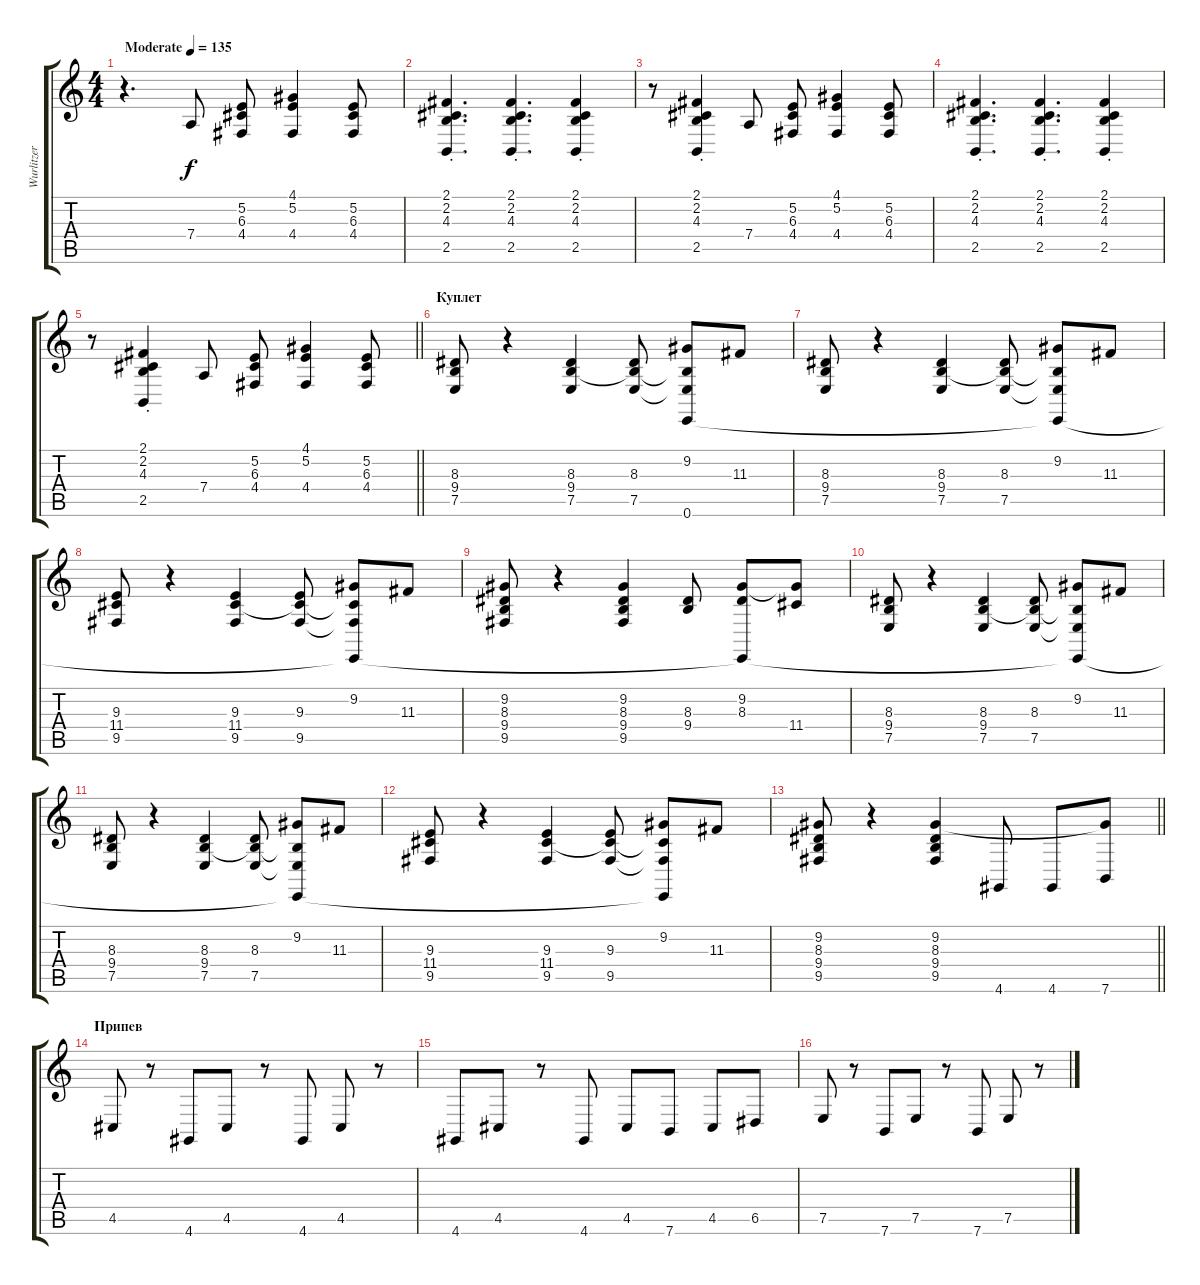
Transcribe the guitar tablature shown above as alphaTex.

\track ("Wurlitzer" "Wurlitzer") {instrument electricpiano2}
\staff {score tabs}
\tuning (E4 B3 G3 D3 A2 E2) {hide}
\ts (4 4)
\tempo (135 "Moderate")
\clef g2
\ks c
r.4{d dy f instrument electricpiano2} 7.4.8 (5.2 6.3 4.4).8 (4.1 5.2 4.4).4 (5.2 6.3 4.4).8 |
(2.1{st} 2.2{st} 4.3{st} 2.5{st}).4{d} (2.1{st} 2.2{st} 4.3{st} 2.5{st}).4{d} (2.1{st} 2.2{st} 4.3{st} 2.5{st}).4 |
r.8 (2.1{st} 2.2{st} 4.3{st} 2.5{st}).4 7.4.8 (5.2 6.3 4.4).8 (4.1 5.2 4.4).4 (5.2 6.3 4.4).8 |
(2.1{st} 2.2{st} 4.3{st} 2.5{st}).4{d} (2.1{st} 2.2{st} 4.3{st} 2.5{st}).4{d} (2.1{st} 2.2{st} 4.3{st} 2.5{st}).4 |
\barLineRight lightlight
r.8 (2.1{st} 2.2{st} 4.3{st} 2.5{st}).4 7.4.8 (5.2 6.3 4.4).8 (4.1 5.2 4.4).4 (5.2 6.3 4.4).8 |
\section ("" "Куплет")
(8.3 9.4 7.5).8 r.4 (8.3 9.4 7.5).4 (8.3 9.4{t} 7.5).8 (9.2 9.4{t} 7.5{t} 0.6).8 11.3.8 |
(8.3 9.4 7.5).8 r.4 (8.3 9.4 7.5).4 (8.3 9.4{t} 7.5).8 (9.2 9.4{t} 7.5{t} 0.6{t}).8 11.3.8 |
(9.3 11.4 9.5).8 r.4 (9.3 11.4 9.5).4 (9.3 11.4{t} 9.5).8 (9.2 11.4{t} 9.5{t} 0.6{t}).8 11.3.8 |
(9.2 8.3 9.4 9.5).8 r.4 (9.2 8.3 9.4 9.5).4 (8.3 9.4).8 (9.2 8.3 0.6{t}).8 (9.2{t} 11.4).8 |
(8.3 9.4 7.5).8 r.4 (8.3 9.4 7.5).4 (8.3 9.4{t} 7.5).8 (9.2 9.4{t} 7.5{t} 0.6{t}).8 11.3.8 |
(8.3 9.4 7.5).8 r.4 (8.3 9.4 7.5).4 (8.3 9.4{t} 7.5).8 (9.2 9.4{t} 7.5{t} 0.6{t}).8 11.3.8 |
(9.3 11.4 9.5).8 r.4 (9.3 11.4 9.5).4 (9.3 11.4{t} 9.5).8 (9.2 11.4{t} 9.5{t} 0.6{t}).8 11.3.8 |
\barLineRight lightlight
(9.2 8.3 9.4 9.5).8 r.4 (9.2 8.3 9.4 9.5).4 4.6.8 4.6.8 (9.2{t} 7.6).8 |
\section ("" "Припев")
4.5.8 r.8 4.6.8 4.5.8 r.8 4.6.8 4.5.8 r.8 |
4.6.8 4.5.8 r.8 4.6.8 4.5.8 7.6.8 4.5.8 6.5.8 |
7.5.8 r.8 7.6.8 7.5.8 r.8 7.6.8 7.5.8 r.8
